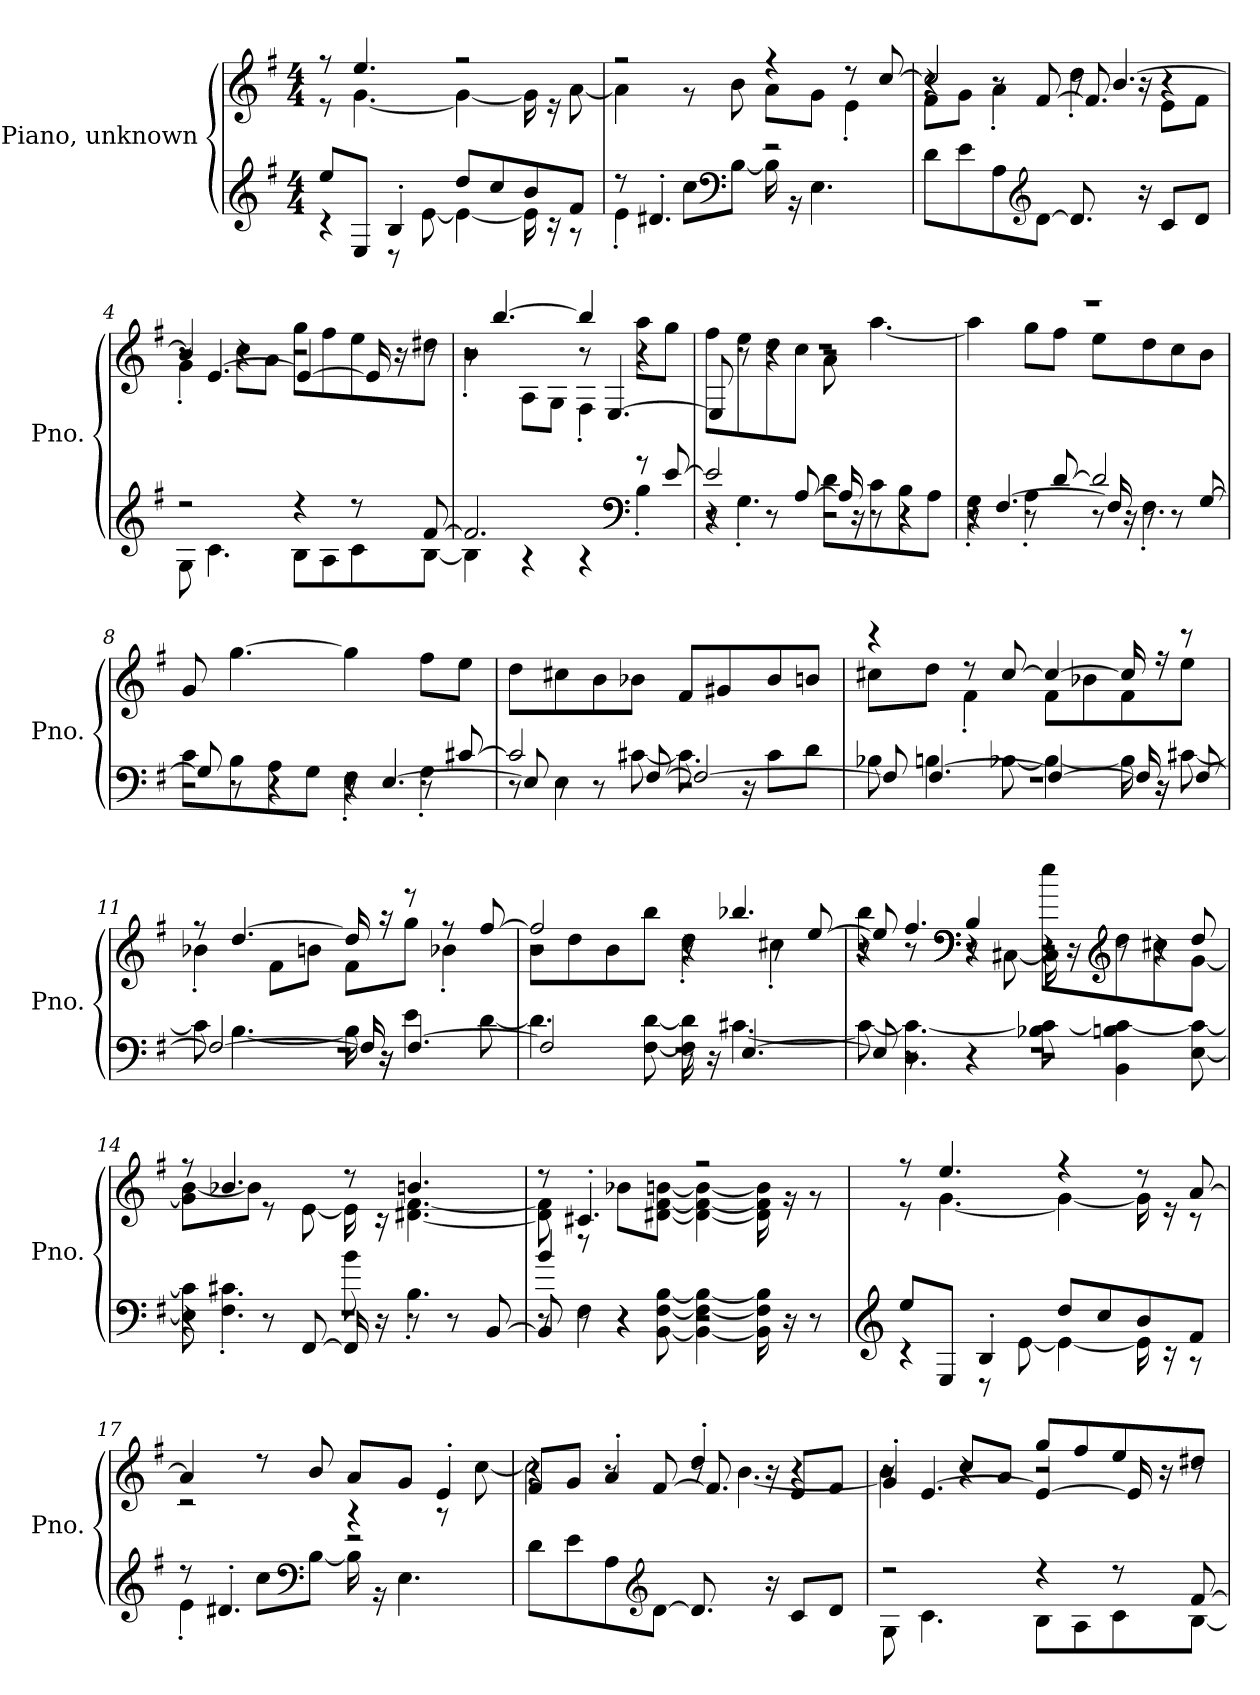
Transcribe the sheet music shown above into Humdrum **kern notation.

**kern	**kern
*part1	*part1
*staff2	*staff1
*I"Piano, unknown	*
*I'Pno.	*
*clefG2	*clefG2
*k[f#]	*k[f#]
*M4/4	*M4/4
*MM120	*MM120
=1	=1
*^	*^
8ee/L	4r	8r	8r
8E/J	.	4.ee/	[4.g\
4B'/	8r	.	.
.	[8e\	.	.
8dd/L	4e\_	2r	4g\_
8cc/	.	.	.
8b/	16e\]	.	16g\]
.	16r	.	16r
8f#/J	8r	.	[8a\
=2	=2	=2	=2
8r	4e'\	2r	4a\]
4.d#X'/	.	.	.
.	8cc\L	.	8r
*clefF4	*	*	*
.	[8B\J	.	8b\
2r	16B\]	4r	8a\L
.	16r	.	.
.	4.E\	.	8g\J
.	.	8r	4e'\
.	.	[8cc/	.
*v	*v	*	*
=3	=3	=3
*	*	*^
8d\L	2cc/]	8f#\L	4r
8e\	.	8g\J	.
8A\	.	4a'\	8r
*clefG2	*	*	*
[8d\J	.	.	[8f#/
8.d/]	8r	4dd'\	8.f#/]
.	[4.b/	.	.
16r	.	.	16r
8c/L	.	8e\L	4r
8d/J	.	8f#\J	.
!!LO:LB:g=z	!!	!!
=4	=4	=4	=4
*^	*	*	*
2r	8G\	4b/]	4g'\	8r
.	4.c\	.	.	[4.e/
.	.	4r	8cc\L	.
.	.	.	8a\J	.
4r	8B\L	2r	8gg\L	4e/_
.	8A\	.	8ff#\	.
8r	8c\	.	8ee\	16e/]
.	.	.	.	16r
[8f#/	[8B\J	.	8dd#X\J	8r
=5	=5	=5	=5	=5
2.f#/]	4B\]	8r	4b'\	2r
.	.	[4.bb/	.	.
.	4r	.	8A\L	.
.	.	.	8G\J	.
.	4r	4bb/]	4F#'\	8r
.	.	.	.	[4.E/
*clefF4	*	*	*	*
8r	4B'\	4r	8aa\L	.
[8e/	.	.	8gg\J	.
=6	=6	=6	=6	=6
*	*^	*	*	*
2e/]	8r	4r	1r	8ff#\L	8E/]
.	4.G'\	.	.	8ee\	8r
.	.	8r	.	8dd\	4r
.	.	[8A/	.	8cc\J	.
2r	8d\L	16A/]	.	8a\	2r
.	.	16r	.	.	.
.	8c\	8r	.	[4.aa\	.
.	8B\	4r	.	.	.
.	8A\J	.	.	.	.
*	*	*	*	*v	*v
!!LO:LB:g=z
=7	=7	=7	=7	=7
4r	4G'\	8r	1r	4aa\]
.	.	[4.F#/	.	.
8r	4A'\	.	.	8gg\L
[8d/	.	.	.	8ff#\J
2d/]	8r	16F#/]	.	8ee\L
.	.	16r	.	.
.	4.F#'\	8r	.	8dd\
.	.	8r	.	8cc\
.	.	[8G/	.	8b\J
*	*	*	*v	*v
=8	=8	=8	=8
2r	8c\L	8G/]	8g/
.	8B\	8r	[4.gg\
.	8A\	4r	.
.	8G\J	.	.
4r	4F#'\	8r	4gg\]
.	.	[4.E/	.
8r	4G'\	.	8ff#\L
[8c#X/	.	.	8ee\J
=9	=9	=9	=9
2c#/]	8r	8E/]	8dd\L
.	4E\	8r	8cc#X\
.	.	8r	8b\
.	[8c#X\	[8F#/	8b-X\J
2r	8.c#\]	2F#/_	8f#/L
.	.	.	8g#X/
.	16r	.	.
.	8c#\L	.	8b-/
.	8d\J	.	8bn/J
!!LO:LB:g=z
=10	=10	=10	=10
*	*	*	*^
1r	8B-X\	8F#/]	4r	8cc#X\L
.	4Bn\	[4.F#/	.	8dd\J
.	.	.	8r	4f#'\
.	[8B-X\	.	[8cc#/	.
.	4B-\_	4F#/_	4cc#/_	8f#\L
.	.	.	.	8b-X\
.	16B-\]	16F#/]	16cc#/]	8f#\
.	16r	16r	16r	.
.	[8c#X\	[8F#/	8r	8ee\J
=11	=11	=11	=11	=11
1r	8c#\]	2F#/_	8r	4b-X'\
.	[4.B\	.	[4.dd/	.
.	.	.	.	8f#\L
.	.	.	.	8bn\J
.	16B\]	16F#/]	16dd/]	8f#\L
.	16r	16r	16r	.
.	4e\	[4.F#/	8r	8gg\J
.	.	.	8r	4b-X'\
.	[8d\	.	[8ff#/	.
!!LO:LB:g=z
=12	=12	=12	=12	=12
*	*	*	*	*^
1r	4.d\]	2F#/]	2ff#/]	8b\L	2r
.	.	.	.	8dd\	.
.	.	.	.	8b\	.
.	[8F#\ [8d\	.	.	8bb\J	.
.	16F#\] 16d\]	8r	8r	4dd'\	4r
.	16r	.	.	.	.
.	[4.c#X\	[4.E/	4.bb-X/	.	.
.	.	.	.	4cc#X'\	8r
.	.	.	.	.	[8ee/
=13	=13	=13	=13	=13	=13
*	*	*	*	*	*^
1r	8c#\_	8E/]	8r	4bb'\	8ee/]	4r
.	4.D\ 4.c#\_	8r	4.ff#/	.	8r	.
*	*	*	*clefF4	*	*	*
.	.	4r	.	4r	4B/	8r
.	.	.	.	.	.	[8C#X\
.	8B-X\ 8c#\_	2r	4r	8ee\L	2r	16C#\]
.	.	.	.	.	.	16r
*	*	*	*clefG2	*	*	*
.	4BB\ 4Bn\ 4c#\_	.	.	8dd\	.	8r
.	.	.	8r	8cc#X\	.	4r
.	[8E\ 8c#\_	.	8dd/	[8g\J	.	.
*	*	*	*	*v	*v	*v
!!LO:LB:g=z
=14	=14	=14	=14	=14
1r	8E\] 8c#\]	4r	8r	8g\] [8b\L
.	4.F#\' 4.c#X\'	.	4.b-X/	8b\J]
.	.	8r	.	8r
.	.	[8FF#/	.	[8e\
.	8b\	16FF#/]	8r	16e\]
.	.	16r	.	16r
.	4.B'\	8r	4.bn/	[4.d#X\ [4.f#\
.	.	8r	.	.
.	.	[8BB/	.	.
=15	=15	=15	=15	=15
4b/	8r	8BB/]	8r	8d#\] 8f#\]
.	4F#\	8r	4.c#X'/	8r
4r	.	4r	.	8b-X\L
.	[8BB\ [8F#\ [8B\	.	.	[8d#X\ [8f#\ [8bn\J
2r	4BB\_ 4F#\_ 4B\_	2r	2r	4d#\_ 4f#\_ 4b\_
.	16BB\] 16F#\] 16B\]	.	.	16d#\] 16f#\] 16b\]
.	16r	.	.	16r
.	8r	.	.	8r
*v	*v	*v	*	*
=16	=16	=16
*clefG2	*	*
*^	*	*
8ee/L	4r	8r	8r
8E/J	.	4.ee/	[4.g\
4B'/	8r	.	.
.	[8e\	.	.
8dd/L	4e\_	4r	4g\_
8cc/	.	.	.
8b/	16e\]	8r	16g\]
.	16r	.	16r
8f#/J	8r	[8a/	8r
!!LO:PB:g=z	!!
=17	=17	=17	=17
8r	4e'\	4a/]	2r
4.d#X'/	.	.	.
.	8cc\L	8r	.
*clefF4	*	*	*
.	[8B\J	8b/	.
2r	16B\]	8a/L	4r
.	16r	.	.
.	4.E\	8g/J	.
.	.	4e'/	8r
.	.	.	[8cc\
*v	*v	*	*
=18	=18	=18
*	*	*^
8d\L	8f#/L	2cc\]	4r
8e\	8g/J	.	.
8A\	4a'/	.	8r
*clefG2	*	*	*
[8d\J	.	.	[8f#/
8.d/]	4dd'/	8r	8.f#/]
.	.	[4.b\	.
16r	.	.	16r
8c/L	8e/L	.	4r
8d/J	8f#/J	.	.
=19	=19	=19	=19
*^	*	*	*
2r	8G\	4g'/	4b\]	8r
.	4.c\	.	.	[4.e/
.	.	8cc/L	4r	.
.	.	8a/J	.	.
4r	8B\L	8gg/L	2r	4e/_
.	8A\	8ff#/	.	.
8r	8c\	8ee/	.	16e/]
.	.	.	.	16r
[8f#/	[8B\J	8dd#X/J	.	8r
*v	*v	*	*	*
*	*v	*v	*v
=	=
*-	*-
